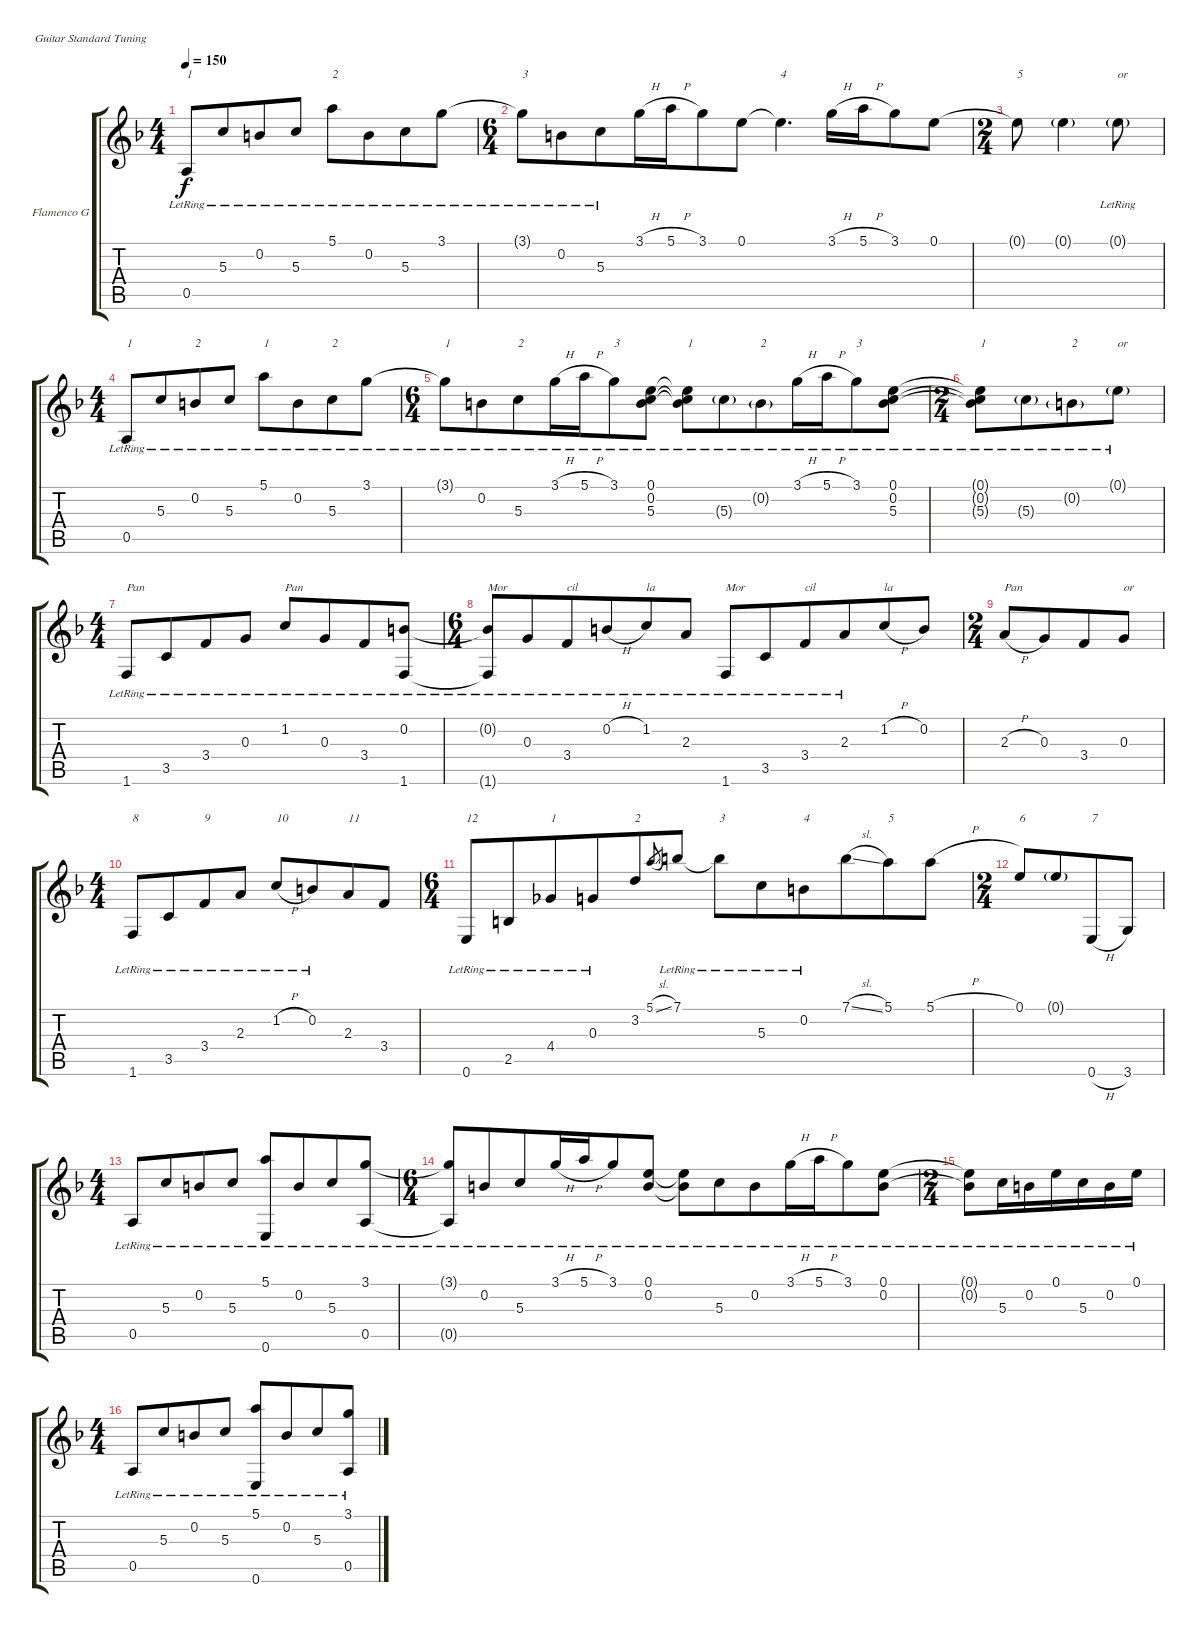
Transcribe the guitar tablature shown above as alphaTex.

\defaultSystemsLayout 4
\bracketExtendMode groupsimilarinstruments
\firstSystemTrackNameOrientation horizontal
\otherSystemsTrackNameOrientation horizontal
\track ("Flamenco Guitar" "Flamenco G") {instrument acousticguitarnylon}
\staff {score tabs}
\tuning (E4 B3 G3 D3 A2 E2)
\ts (4 4)
\beaming (8 4 4)
\tempo 150
\clef g2
\ks f
0.5{lr}.8{txt "1" dy f instrument acousticguitarnylon} 5.3{lr}.8 0.2{lr}.8 5.3{lr}.8 5.1{lr}.8{txt "2"} 0.2{lr}.8 5.3{lr}.8 3.1{lr}.8 |
\ts (6 4)
\beaming (8 6 6)
3.1{lr t}.8{txt "3"} 0.2{lr}.8 5.3{lr}.8 3.1{h}.16 5.1{h}.16 3.1.8 0.1.8 0.1{t}.4{d txt "4"} 3.1{h}.16 5.1{h}.16 3.1.8 0.1.8 |
\ts (2 4)
\beaming (8 6 6)
0.1{t}.8{txt "5"} 0.1{g}.4 0.1{g lr}.8{txt "or"} |
\ts (4 4)
\beaming (8 4 4)
0.5{lr}.8{txt "1"} 5.3{lr}.8 0.2{lr}.8{txt "2"} 5.3{lr}.8 5.1{lr}.8{txt "1"} 0.2{lr}.8 5.3{lr}.8{txt "2"} 3.1{lr}.8 |
\ts (6 4)
\beaming (8 6 6)
3.1{lr t}.8{txt "1"} 0.2{lr}.8 5.3{lr}.8{txt "2"} 3.1{h lr}.16 5.1{h lr}.16 3.1{lr}.8{txt "3"} (0.1{lr} 0.2{lr} 5.3{lr}).8 (5.3{lr t} 0.2{lr t} 0.1{lr t}).8{txt "1"} 5.3{g lr}.8 0.2{g lr}.8{txt "2"} 3.1{h lr}.16 5.1{h lr}.16 3.1{lr}.8{txt "3"} (0.1{lr} 0.2{lr} 5.3{lr}).8 |
\ts (2 4)
\beaming (8 6 6)
(5.3{lr t} 0.2{lr t} 0.1{lr t}).8{txt "1"} 5.3{g lr}.8 0.2{g lr}.8{txt "2"} 0.1{g lr}.8{txt "or"} |
\ts (4 4)
\beaming (8 4 4)
1.6{lr}.8{txt "Pan"} 3.5{lr}.8 3.4{lr}.8 0.3{lr}.8 1.2{lr}.8{txt "Pan"} 0.3{lr}.8 3.4{lr}.8 (0.2{lr} 1.6{lr}).8 |
\ts (6 4)
\beaming (8 6 6)
(1.6{lr t} 0.2{lr t}).8{txt "Mor"} 0.3{lr}.8 3.4{lr}.8{txt "cil"} 0.2{h lr}.8 1.2{lr}.8{txt "la"} 2.3{lr}.8 1.6{lr}.8{txt "Mor"} 3.5{lr}.8 3.4{lr}.8{txt "cil"} 2.3{lr}.8 1.2{h}.8{txt "la"} 0.2.8 |
\ts (2 4)
\beaming (8 6 6)
2.3{h}.8{txt "Pan"} 0.3.8 3.4.8 0.3.8{txt "or"} |
\ts (4 4)
\beaming (8 4 4)
\scale
0.355623 1.6{lr}.8{txt "8"} 3.5{lr}.8 3.4{lr}.8{txt "9"} 2.3{lr}.8 1.2{h lr}.8{txt "10"} 0.2{lr}.8 2.3.8{txt "11"} 3.4.8 |
\ts (6 4)
\beaming (8 6 6)
\scale
0.445252 0.6{lr}.8{txt "12"} 2.5{lr}.8 4.4{lr}.8{txt "1"} 0.3{lr}.8 3.2.8{txt "2"} 5.1{sl}.8{gr} 7.1{lr}.8 7.1{lr t}.8{txt "3"} 5.3{lr}.8 0.2{lr}.8{txt "4"} 7.1{sl}.8 5.1.8{txt "5"} 5.1{h}.8 |
\ts (2 4)
\beaming (8 6 6)
\scale
0.199039 0.1.8{txt "6"} 0.1{g}.8 0.6{h}.8{txt "7"} 3.6.8 |
\ts (4 4)
\beaming (8 4 4)
0.5{lr}.8 5.3{lr}.8 0.2{lr}.8 5.3{lr}.8 (5.1{lr} 0.6{lr}).8 0.2{lr}.8 5.3{lr}.8 (3.1{lr} 0.5{lr}).8 |
\ts (6 4)
\beaming (8 6 6)
(0.5{lr t} 3.1{lr t}).8 0.2{lr}.8 5.3{lr}.8 3.1{h lr}.16 5.1{h lr}.16 3.1{lr}.8 (0.1{lr} 0.2{lr}).8 (0.2{lr t} 0.1{lr t}).8 5.3{lr}.8 0.2{lr}.8 3.1{h lr}.16 5.1{h lr}.16 3.1{lr}.8 (0.1{lr} 0.2{lr}).8 |
\ts (2 4)
\beaming (8 6 6)
(0.2{lr t} 0.1{lr t}).8 5.3{lr}.16 0.2{lr}.16 0.1{lr}.16 5.3{lr}.16 0.2{lr}.16 0.1{lr}.16 |
\ts (4 4)
\beaming (8 4 4)
0.5{lr}.8 5.3{lr}.8 0.2{lr}.8 5.3{lr}.8 (5.1{lr} 0.6{lr}).8 0.2{lr}.8 5.3{lr}.8 (3.1{lr} 0.5{lr}).8
